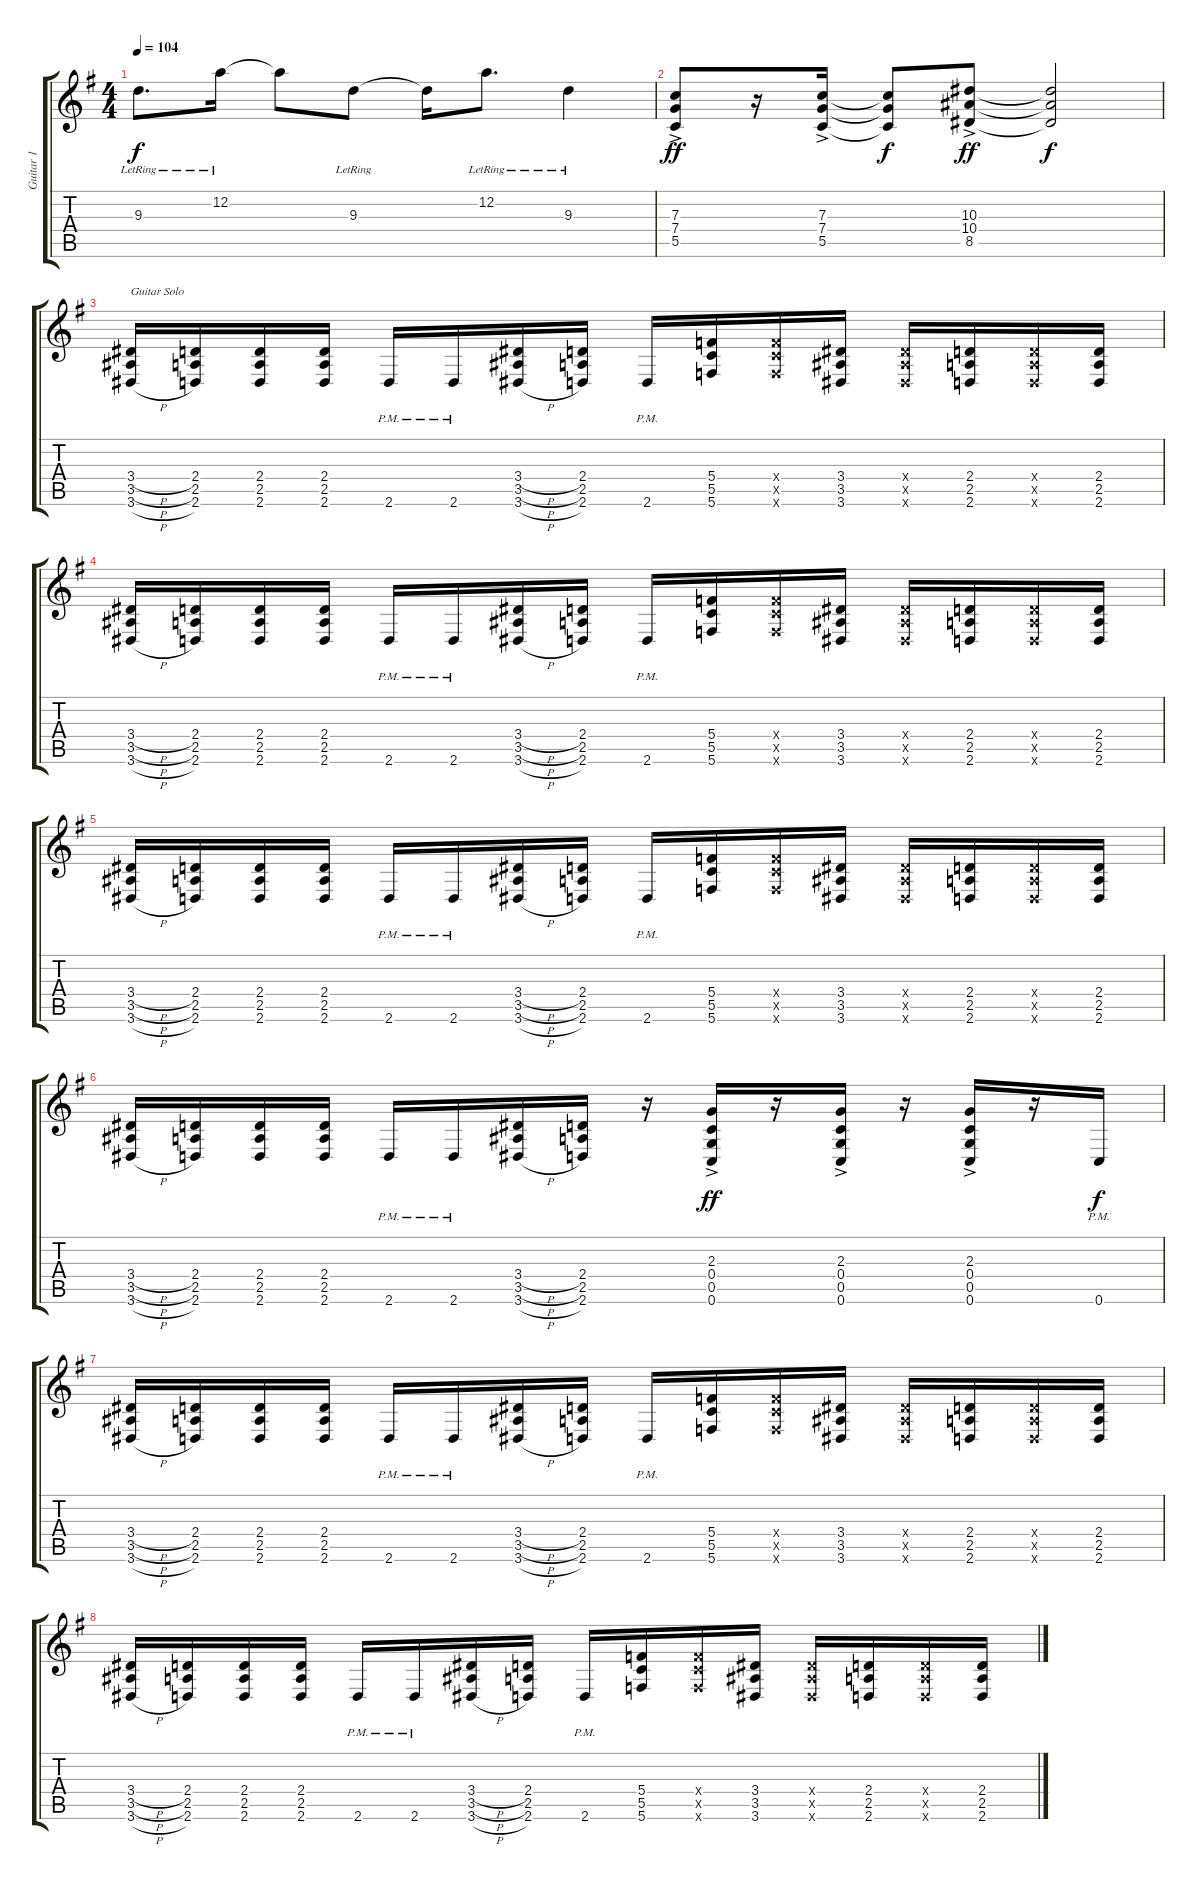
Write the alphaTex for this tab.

\track ("Guitar 1" "Guitar 1") {instrument distortionguitar}
\staff {score tabs}
\tuning (D4 A3 F3 C3 G2 C2) {hide}
\ts (4 4)
\tempo 104
\clef g2
\ks g
9.3{lr}.8{d dy f} 12.2{lr}.16 12.2{t}.8 9.3{lr}.8 9.3{t}.16 12.2{lr}.8{d} 9.3{lr}.4 |
(7.3{ac} 7.4{ac} 5.5{ac}).8{dy ff} r.16 (7.3{ac} 7.4{ac} 5.5{ac}).16 (7.3{t} 7.4{t} 5.5{t}).8{dy f} (10.3{ac} 10.4{ac} 8.5{ac}).8{dy ff} (10.3{t} 10.4{t} 8.5{t}).2{dy f} |
(3.4{h} 3.5{h} 3.6{h}).16{txt "Guitar Solo"} (2.4 2.5 2.6).16 (2.4 2.5 2.6).16 (2.4 2.5 2.6).16 2.6{pm}.16 2.6{pm}.16 (3.4{h} 3.5{h} 3.6{h}).16 (2.4 2.5 2.6).16 2.6{pm}.16 (5.4 5.5 5.6).16 (5.4{x} 5.5{x} 5.6{x}).16 (3.4 3.5 3.6).16 (3.4{x} 3.5{x} 3.6{x}).16 (2.4 2.5 2.6).16 (2.4{x} 2.5{x} 2.6{x}).16 (2.4 2.5 2.6).16 |
(3.4{h} 3.5{h} 3.6{h}).16 (2.4 2.5 2.6).16 (2.4 2.5 2.6).16 (2.4 2.5 2.6).16 2.6{pm}.16 2.6{pm}.16 (3.4{h} 3.5{h} 3.6{h}).16 (2.4 2.5 2.6).16 2.6{pm}.16 (5.4 5.5 5.6).16 (5.4{x} 5.5{x} 5.6{x}).16 (3.4 3.5 3.6).16 (3.4{x} 3.5{x} 3.6{x}).16 (2.4 2.5 2.6).16 (2.4{x} 2.5{x} 2.6{x}).16 (2.4 2.5 2.6).16 |
(3.4{h} 3.5{h} 3.6{h}).16 (2.4 2.5 2.6).16 (2.4 2.5 2.6).16 (2.4 2.5 2.6).16 2.6{pm}.16 2.6{pm}.16 (3.4{h} 3.5{h} 3.6{h}).16 (2.4 2.5 2.6).16 2.6{pm}.16 (5.4 5.5 5.6).16 (5.4{x} 5.5{x} 5.6{x}).16 (3.4 3.5 3.6).16 (3.4{x} 3.5{x} 3.6{x}).16 (2.4 2.5 2.6).16 (2.4{x} 2.5{x} 2.6{x}).16 (2.4 2.5 2.6).16 |
(3.4{h} 3.5{h} 3.6{h}).16 (2.4 2.5 2.6).16 (2.4 2.5 2.6).16 (2.4 2.5 2.6).16 2.6{pm}.16 2.6{pm}.16 (3.4{h} 3.5{h} 3.6{h}).16 (2.4 2.5 2.6).16 r.16 (2.3{ac} 0.4{ac} 0.5{ac} 0.6{ac}).16{dy ff} r.16 (2.3{ac} 0.4{ac} 0.5{ac} 0.6{ac}).16 r.16 (2.3{ac} 0.4{ac} 0.5{ac} 0.6{ac}).16 r.16 0.6{pm}.16{dy f} |
(3.4{h} 3.5{h} 3.6{h}).16 (2.4 2.5 2.6).16 (2.4 2.5 2.6).16 (2.4 2.5 2.6).16 2.6{pm}.16 2.6{pm}.16 (3.4{h} 3.5{h} 3.6{h}).16 (2.4 2.5 2.6).16 2.6{pm}.16 (5.4 5.5 5.6).16 (5.4{x} 5.5{x} 5.6{x}).16 (3.4 3.5 3.6).16 (3.4{x} 3.5{x} 3.6{x}).16 (2.4 2.5 2.6).16 (2.4{x} 2.5{x} 2.6{x}).16 (2.4 2.5 2.6).16 |
(3.4{h} 3.5{h} 3.6{h}).16 (2.4 2.5 2.6).16 (2.4 2.5 2.6).16 (2.4 2.5 2.6).16 2.6{pm}.16 2.6{pm}.16 (3.4{h} 3.5{h} 3.6{h}).16 (2.4 2.5 2.6).16 2.6{pm}.16 (5.4 5.5 5.6).16 (5.4{x} 5.5{x} 5.6{x}).16 (3.4 3.5 3.6).16 (3.4{x} 3.5{x} 3.6{x}).16 (2.4 2.5 2.6).16 (2.4{x} 2.5{x} 2.6{x}).16 (2.4 2.5 2.6).16
